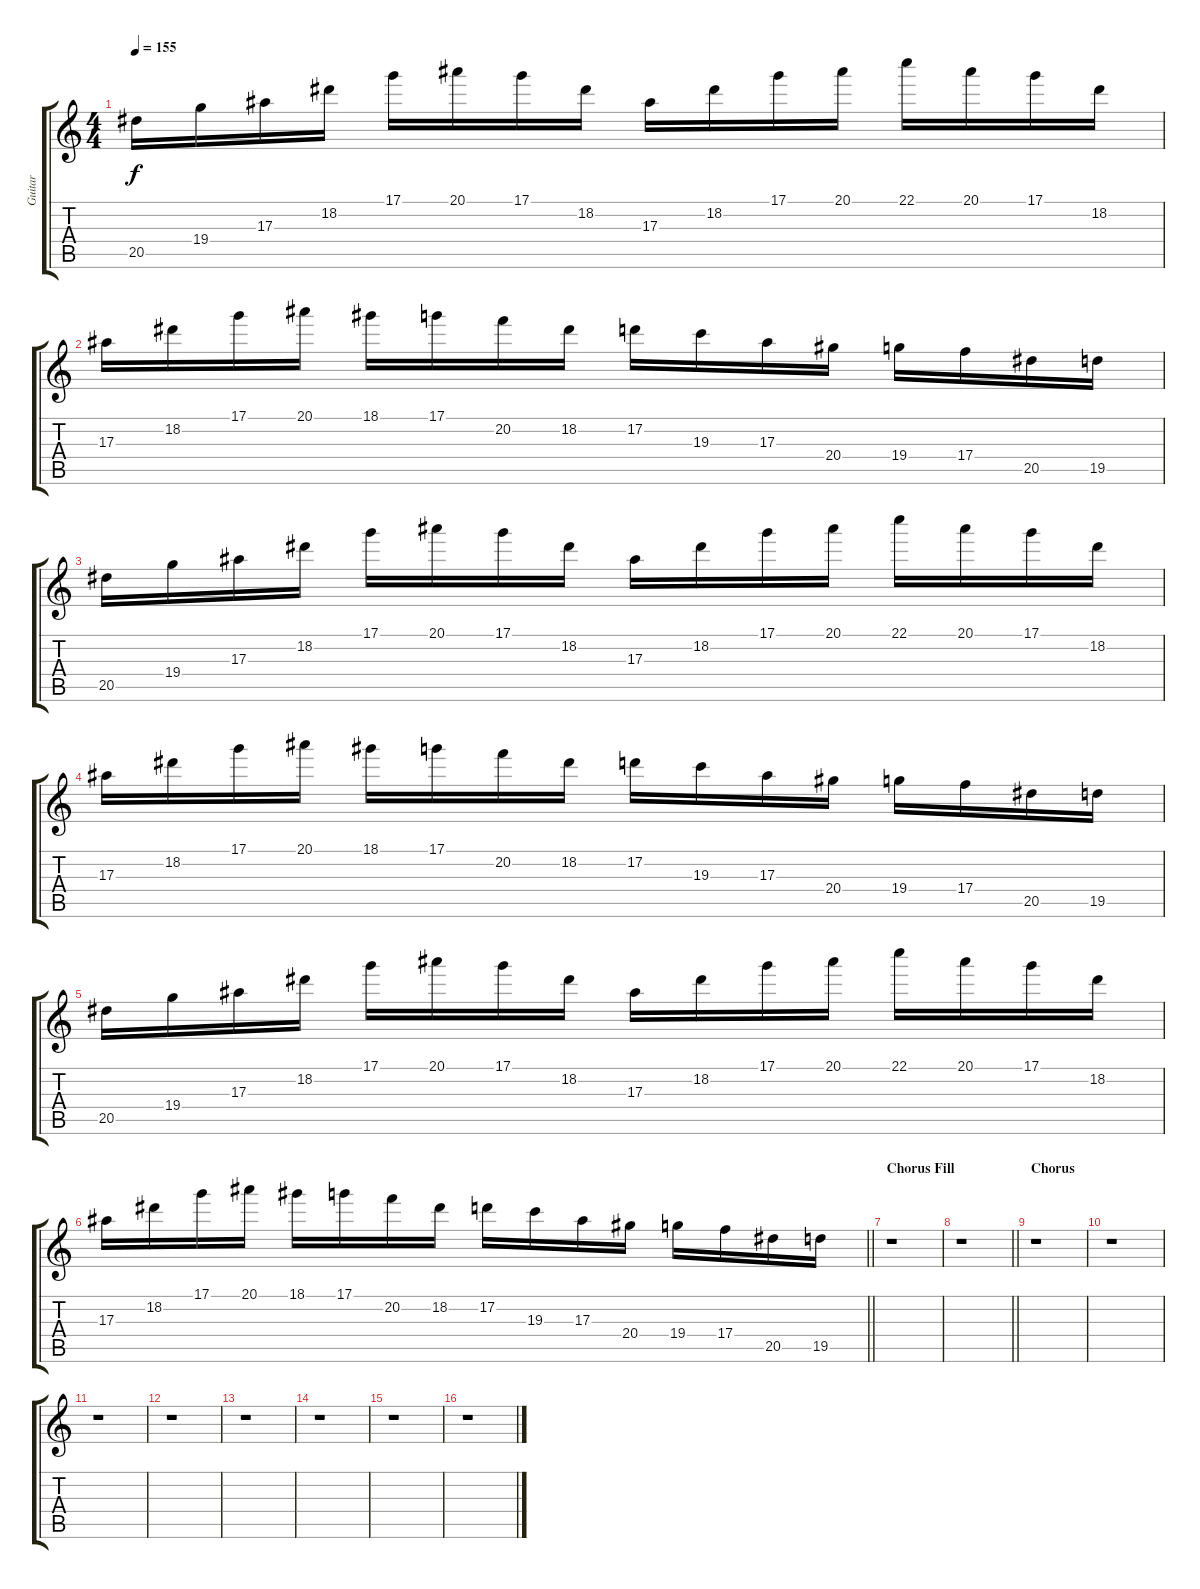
\track ("Guitar" "Guitar") {instrument distortionguitar}
\staff {score tabs}
\tuning (D4 A3 F3 C3 G2 C2) {hide}
\ts (4 4)
\tempo 155
\clef g2
\ks c
20.5.16{dy f} 19.4.16 17.3.16 18.2.16 17.1.16 20.1.16 17.1.16 18.2.16 17.3.16 18.2.16 17.1.16 20.1.16 22.1.16 20.1.16 17.1.16 18.2.16 |
17.3.16 18.2.16 17.1.16 20.1.16 18.1.16 17.1.16 20.2.16 18.2.16 17.2.16 19.3.16 17.3.16 20.4.16 19.4.16 17.4.16 20.5.16 19.5.16 |
20.5.16 19.4.16 17.3.16 18.2.16 17.1.16 20.1.16 17.1.16 18.2.16 17.3.16 18.2.16 17.1.16 20.1.16 22.1.16 20.1.16 17.1.16 18.2.16 |
17.3.16 18.2.16 17.1.16 20.1.16 18.1.16 17.1.16 20.2.16 18.2.16 17.2.16 19.3.16 17.3.16 20.4.16 19.4.16 17.4.16 20.5.16 19.5.16 |
20.5.16 19.4.16 17.3.16 18.2.16 17.1.16 20.1.16 17.1.16 18.2.16 17.3.16 18.2.16 17.1.16 20.1.16 22.1.16 20.1.16 17.1.16 18.2.16 |
\barLineRight lightlight
17.3.16 18.2.16 17.1.16 20.1.16 18.1.16 17.1.16 20.2.16 18.2.16 17.2.16 19.3.16 17.3.16 20.4.16 19.4.16 17.4.16 20.5.16 19.5.16 |
\section ("" "Chorus Fill")
r.1 |
\barLineRight lightlight
r.1 |
\section ("" "Chorus")
r.1 |
r.1 |
r.1 |
r.1 |
r.1 |
r.1 |
r.1 |
r.1
